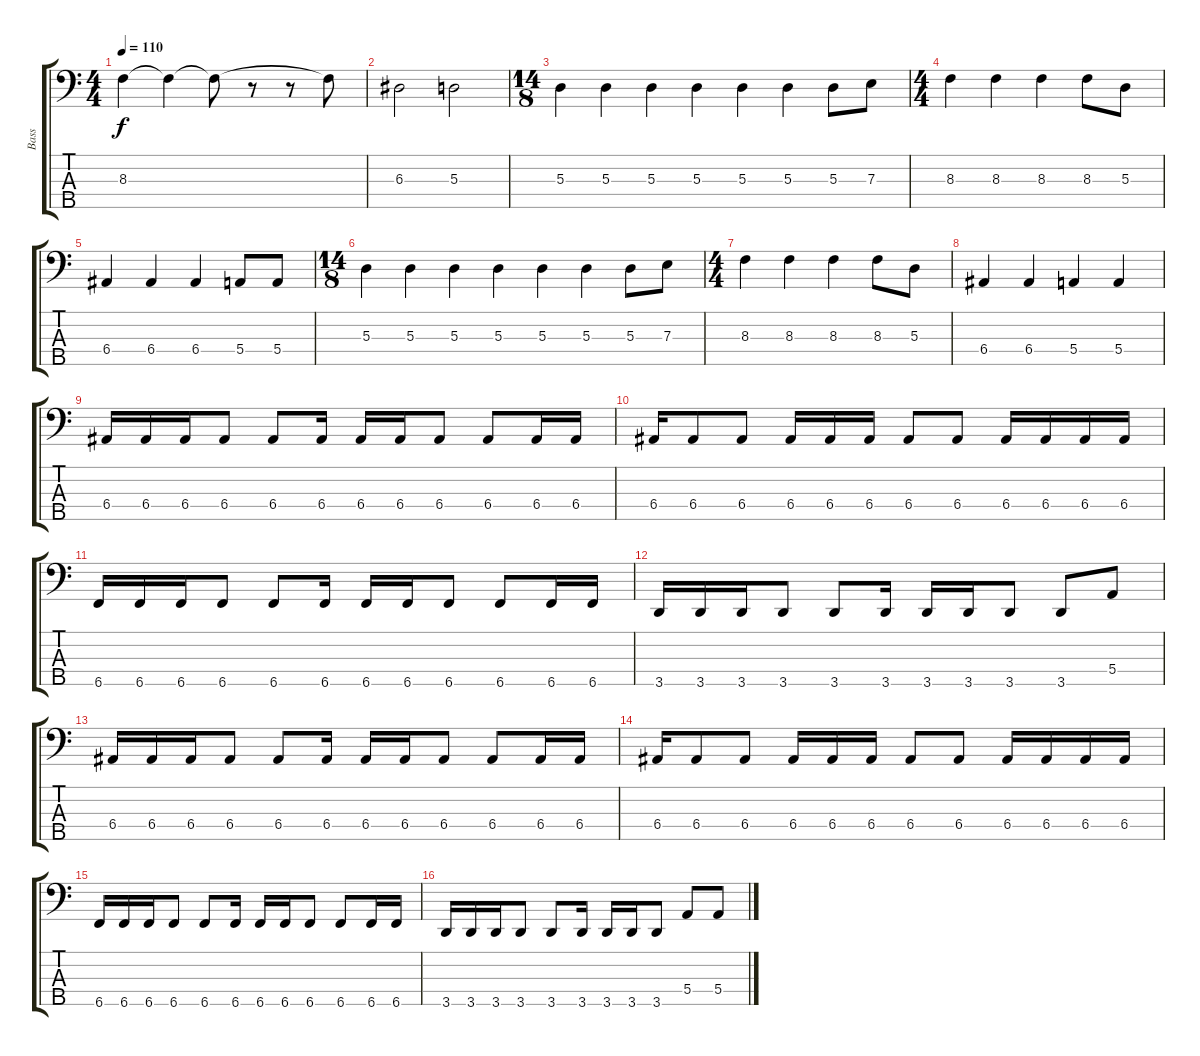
\track ("Bass" "Bass") {instrument electricbassfinger}
\staff {score tabs}
\tuning (G2 D2 A1 E1 B0) {hide}
\ts (4 4)
\tempo 110
\clef f4
\ks c
8.3.4{dy f} 8.3{t}.4 8.3{t}.8 r.8 r.8 8.3{t}.8 |
6.3.2 5.3.2 |
\ts (14 8)
5.3.4 5.3.4 5.3.4 5.3.4 5.3.4 5.3.4 5.3.8 7.3.8 |
\ts (4 4)
8.3.4 8.3.4 8.3.4 8.3.8 5.3.8 |
6.4.4 6.4.4 6.4.4 5.4.8 5.4.8 |
\ts (14 8)
5.3.4 5.3.4 5.3.4 5.3.4 5.3.4 5.3.4 5.3.8 7.3.8 |
\ts (4 4)
8.3.4 8.3.4 8.3.4 8.3.8 5.3.8 |
6.4.4 6.4.4 5.4.4 5.4.4 |
6.4.16 6.4.16 6.4.16 6.4.8 6.4.8 6.4.16 6.4.16 6.4.16 6.4.8 6.4.8 6.4.16 6.4.16 |
6.4.16 6.4.8 6.4.8 6.4.16 6.4.16 6.4.16 6.4.8 6.4.8 6.4.16 6.4.16 6.4.16 6.4.16 |
6.5.16 6.5.16 6.5.16 6.5.8 6.5.8 6.5.16 6.5.16 6.5.16 6.5.8 6.5.8 6.5.16 6.5.16 |
3.5.16 3.5.16 3.5.16 3.5.8 3.5.8 3.5.16 3.5.16 3.5.16 3.5.8 3.5.8 5.4.8 |
6.4.16 6.4.16 6.4.16 6.4.8 6.4.8 6.4.16 6.4.16 6.4.16 6.4.8 6.4.8 6.4.16 6.4.16 |
6.4.16 6.4.8 6.4.8 6.4.16 6.4.16 6.4.16 6.4.8 6.4.8 6.4.16 6.4.16 6.4.16 6.4.16 |
6.5.16 6.5.16 6.5.16 6.5.8 6.5.8 6.5.16 6.5.16 6.5.16 6.5.8 6.5.8 6.5.16 6.5.16 |
3.5.16 3.5.16 3.5.16 3.5.8 3.5.8 3.5.16 3.5.16 3.5.16 3.5.8 5.4.8 5.4.8
